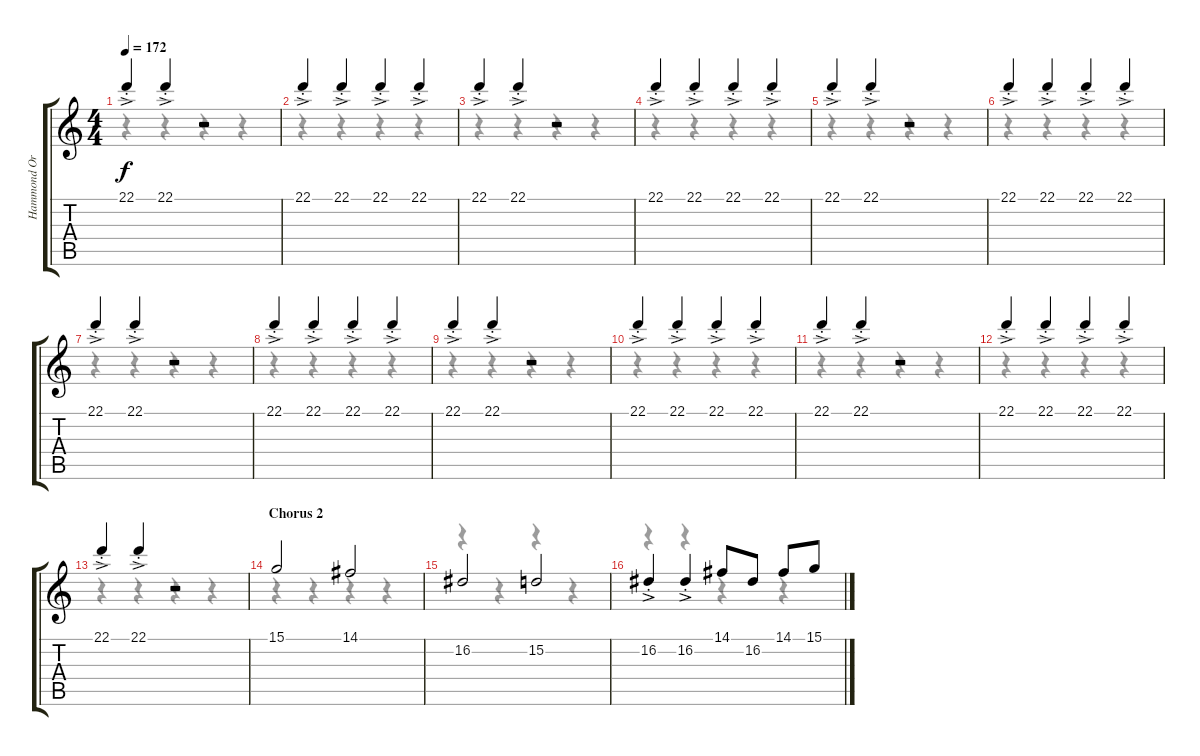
\track ("Hammond Organ" "Hammond Or") {instrument drawbarorgan}
\staff {score tabs}
\tuning (E4 B3 G3 D3 A2 E2) {hide}
\voice
\ts (4 4)
\tempo 172
\clef g2
\ks c
22.1{ac st}.4{dy f} 22.1{ac st}.4 r.2 |
22.1{ac st}.4 22.1{ac st}.4 22.1{ac st}.4 22.1{ac st}.4 |
22.1{ac st}.4 22.1{ac st}.4 r.2 |
22.1{ac st}.4 22.1{ac st}.4 22.1{ac st}.4 22.1{ac st}.4 |
22.1{ac st}.4 22.1{ac st}.4 r.2 |
22.1{ac st}.4 22.1{ac st}.4 22.1{ac st}.4 22.1{ac st}.4 |
22.1{ac st}.4 22.1{ac st}.4 r.2 |
22.1{ac st}.4 22.1{ac st}.4 22.1{ac st}.4 22.1{ac st}.4 |
22.1{ac st}.4 22.1{ac st}.4 r.2 |
22.1{ac st}.4 22.1{ac st}.4 22.1{ac st}.4 22.1{ac st}.4 |
22.1{ac st}.4 22.1{ac st}.4 r.2 |
22.1{ac st}.4 22.1{ac st}.4 22.1{ac st}.4 22.1{ac st}.4 |
22.1{ac st}.4 22.1{ac st}.4 r.2 |
\section ("" "Chorus 2")
15.1.2 14.1.2 |
16.2.2 15.2.2 |
16.2{ac st}.4 16.2{ac st}.4 14.1.8 16.2.8 14.1.8 15.1.8
\voice
\clef g2
\ottava regular
\simile none
\ks c
r.4{dy f} r.4 r.4 r.4 |
r.4 r.4 r.4 r.4 |
r.4 r.4 r.4 r.4 |
r.4 r.4 r.4 r.4 |
r.4 r.4 r.4 r.4 |
r.4 r.4 r.4 r.4 |
r.4 r.4 r.4 r.4 |
r.4 r.4 r.4 r.4 |
r.4 r.4 r.4 r.4 |
r.4 r.4 r.4 r.4 |
r.4 r.4 r.4 r.4 |
r.4 r.4 r.4 r.4 |
r.4 r.4 r.4 r.4 |
r.4 r.4 r.4 r.4 |
r.4 r.4 r.4 r.4 |
r.4 r.4 r.4 r.4
